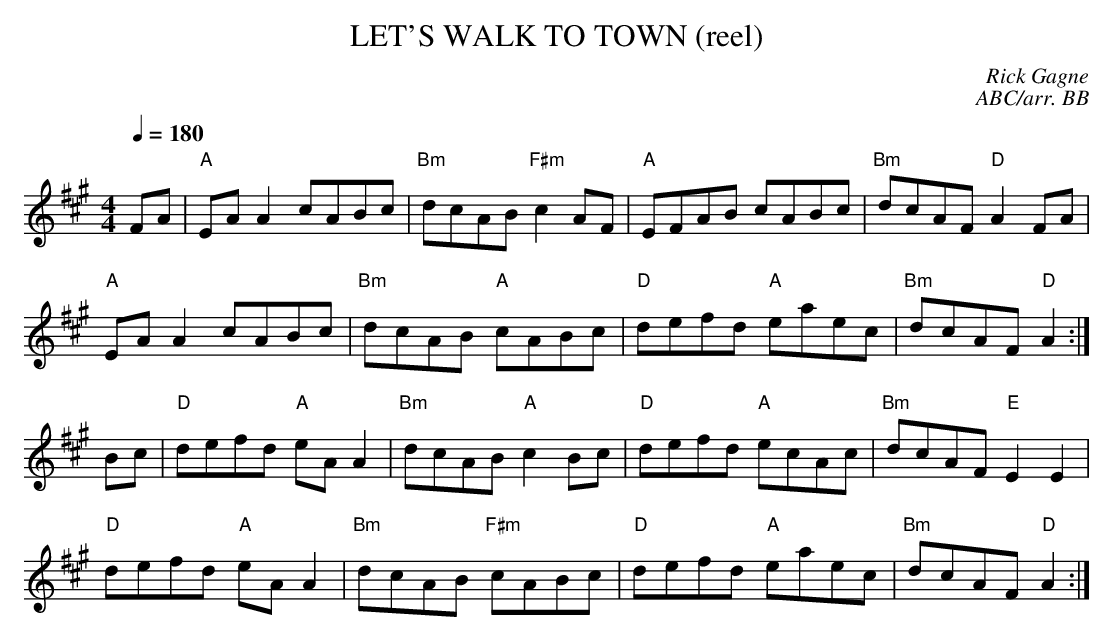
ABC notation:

X:1
T: LET'S WALK TO TOWN (reel)
C: Rick Gagne
C:ABC/arr. BB
M: 4/4
Q:1/4=180
K: A
FA | "A"EAA2 cABc | "Bm"dcAB "F#m"c2AF | "A"EFAB cABc |\
"Bm"dcAF "D"A2FA |
"A"EAA2 cABc | "Bm"dcAB "A"cABc | "D"defd "A"eaec | "Bm"dcAF "D"A2 :|
Bc | "D"defd "A"eAA2 | "Bm"dcAB "A"c2Bc | "D"defd "A"ecAc |\
"Bm"dcAF "E"E2E2 |
"D"defd "A"eAA2 | "Bm"dcAB "F#m"cABc | "D"defd "A"eaec | "Bm"dcAF "D"A2 :|
